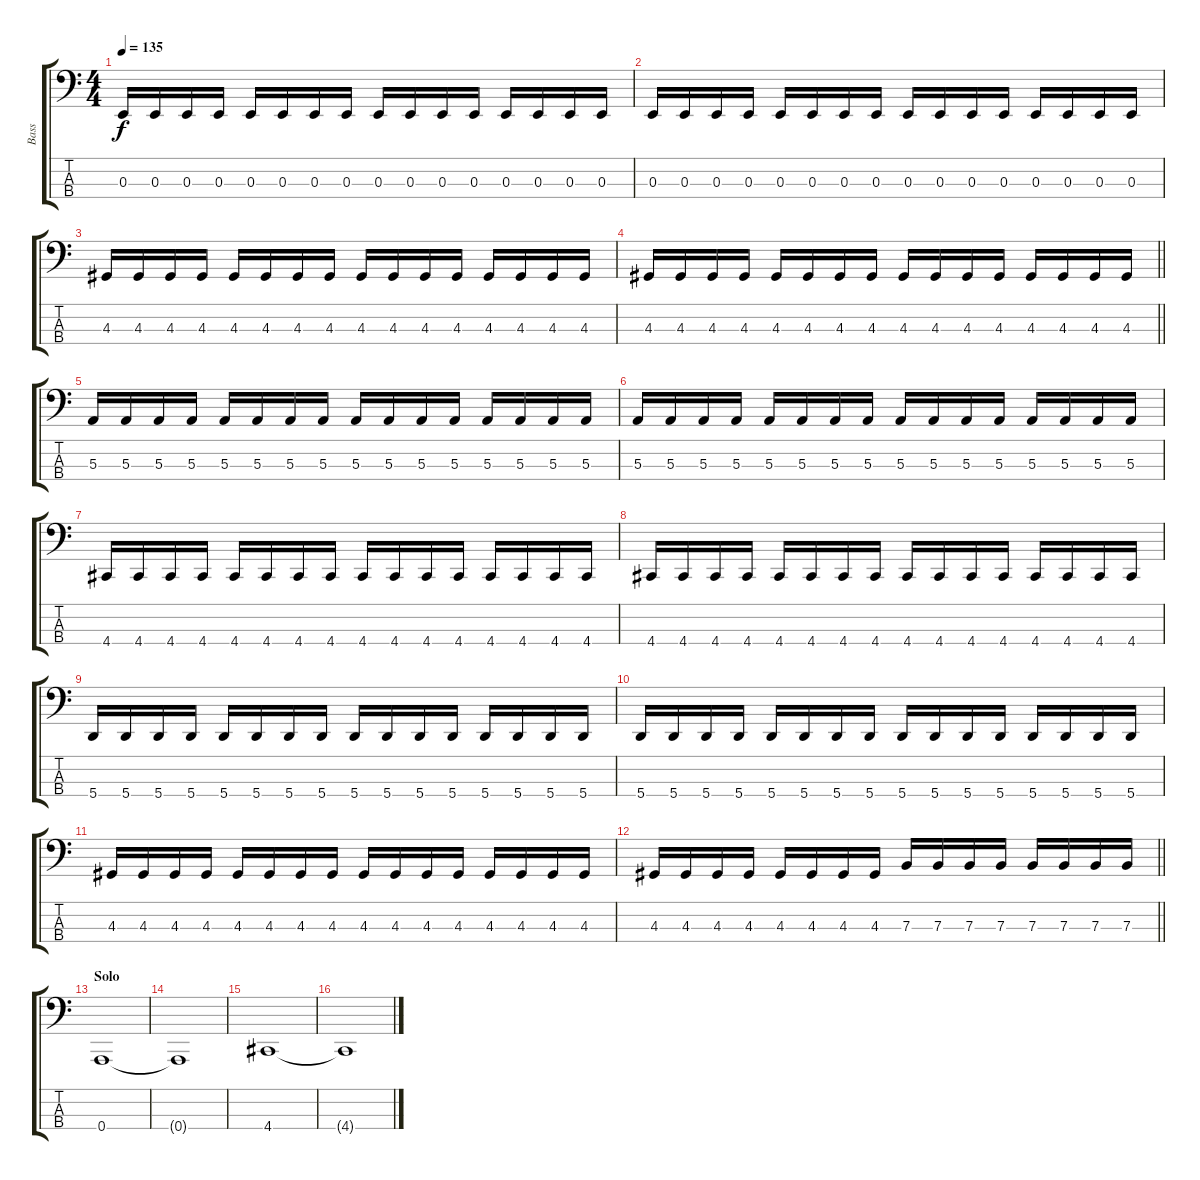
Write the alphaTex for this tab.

\track ("Bass" "Bass") {instrument electricbassfinger}
\staff {score tabs}
\tuning (D2 A1 E1 A0) {hide}
\ts (4 4)
\tempo 135
\clef f4
\ks c
0.3.16{dy f} 0.3.16 0.3.16 0.3.16 0.3.16 0.3.16 0.3.16 0.3.16 0.3.16 0.3.16 0.3.16 0.3.16 0.3.16 0.3.16 0.3.16 0.3.16 |
0.3.16 0.3.16 0.3.16 0.3.16 0.3.16 0.3.16 0.3.16 0.3.16 0.3.16 0.3.16 0.3.16 0.3.16 0.3.16 0.3.16 0.3.16 0.3.16 |
4.3.16 4.3.16 4.3.16 4.3.16 4.3.16 4.3.16 4.3.16 4.3.16 4.3.16 4.3.16 4.3.16 4.3.16 4.3.16 4.3.16 4.3.16 4.3.16 |
\barLineRight lightlight
4.3.16 4.3.16 4.3.16 4.3.16 4.3.16 4.3.16 4.3.16 4.3.16 4.3.16 4.3.16 4.3.16 4.3.16 4.3.16 4.3.16 4.3.16 4.3.16 |
\section ("" "")
5.3.16 5.3.16 5.3.16 5.3.16 5.3.16 5.3.16 5.3.16 5.3.16 5.3.16 5.3.16 5.3.16 5.3.16 5.3.16 5.3.16 5.3.16 5.3.16 |
5.3.16 5.3.16 5.3.16 5.3.16 5.3.16 5.3.16 5.3.16 5.3.16 5.3.16 5.3.16 5.3.16 5.3.16 5.3.16 5.3.16 5.3.16 5.3.16 |
4.4.16 4.4.16 4.4.16 4.4.16 4.4.16 4.4.16 4.4.16 4.4.16 4.4.16 4.4.16 4.4.16 4.4.16 4.4.16 4.4.16 4.4.16 4.4.16 |
4.4.16 4.4.16 4.4.16 4.4.16 4.4.16 4.4.16 4.4.16 4.4.16 4.4.16 4.4.16 4.4.16 4.4.16 4.4.16 4.4.16 4.4.16 4.4.16 |
5.4.16 5.4.16 5.4.16 5.4.16 5.4.16 5.4.16 5.4.16 5.4.16 5.4.16 5.4.16 5.4.16 5.4.16 5.4.16 5.4.16 5.4.16 5.4.16 |
5.4.16 5.4.16 5.4.16 5.4.16 5.4.16 5.4.16 5.4.16 5.4.16 5.4.16 5.4.16 5.4.16 5.4.16 5.4.16 5.4.16 5.4.16 5.4.16 |
4.3.16 4.3.16 4.3.16 4.3.16 4.3.16 4.3.16 4.3.16 4.3.16 4.3.16 4.3.16 4.3.16 4.3.16 4.3.16 4.3.16 4.3.16 4.3.16 |
\barLineRight lightlight
4.3.16 4.3.16 4.3.16 4.3.16 4.3.16 4.3.16 4.3.16 4.3.16 7.3.16 7.3.16 7.3.16 7.3.16 7.3.16 7.3.16 7.3.16 7.3.16 |
\section ("" "Solo")
0.4.1 |
0.4{t}.1 |
4.4.1 |
4.4{t}.1
